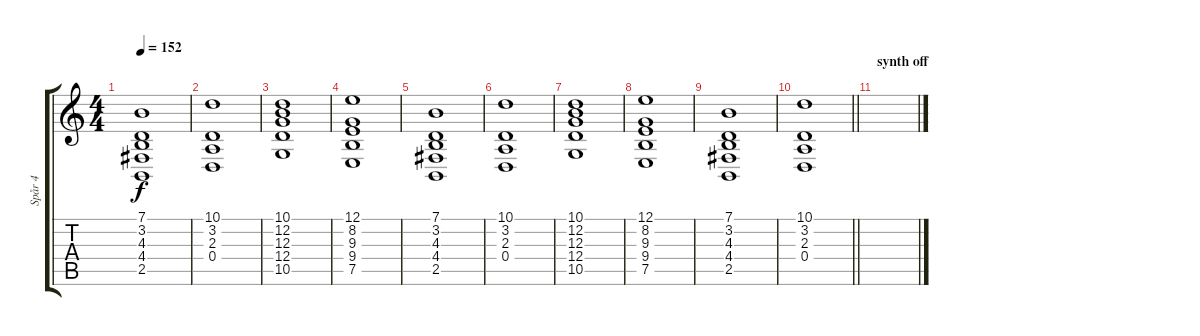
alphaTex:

\track ("Spår 4" "Spår 4") {instrument pad2warm}
\staff {score tabs}
\tuning (E4 B3 G3 D3 A2 E2) {hide}
\ts (4 4)
\tempo 152
\clef g2
\ks c
(7.1 3.2 4.3 4.4 2.5).1{dy f} |
(10.1 3.2 2.3 0.4).1 |
(10.1 12.2 12.3 12.4 10.5).1{volume 3} |
(12.1 8.2 9.3 9.4 7.5).1 |
(7.1 3.2 4.3 4.4 2.5).1 |
(10.1 3.2 2.3 0.4).1 |
(10.1 12.2 12.3 12.4 10.5).1{volume 3} |
(12.1 8.2 9.3 9.4 7.5).1 |
(7.1 3.2 4.3 4.4 2.5).1 |
\barLineRight lightlight
(10.1 3.2 2.3 0.4).1 |
\section ("" "synth off")
